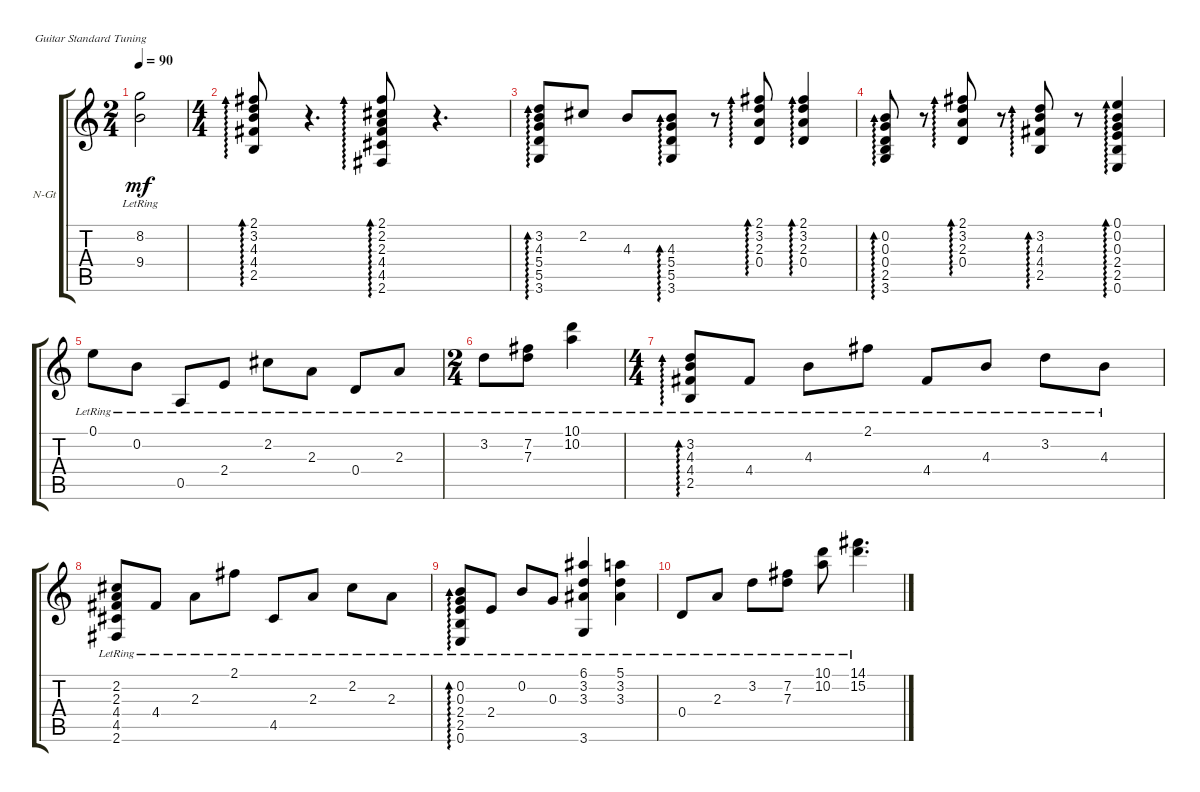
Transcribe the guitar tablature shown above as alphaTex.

\defaultSystemsLayout 4
\bracketExtendMode groupsimilarinstruments
\firstSystemTrackNameOrientation horizontal
\otherSystemsTrackNameOrientation horizontal
\track ("Nylon Guitar" "N-Gt") {instrument acousticguitarnylon}
\staff {score tabs}
\tuning (E4 B3 G3 D3 A2 E2)
\ts (2 4)
\tempo 90
\clef g2
\ks c
(9.4{lr t} 8.2{t}).2{dy mf} |
\ts (4 4)
(2.5 4.4 4.3 3.2 2.1).8{ad 0} r.4{d} (2.6 4.5 4.4 2.3 2.2 2.1).8{ad 0} r.4{d} |
(3.6 5.5 5.4 4.3 3.2).8{ad 0} 2.2.8 4.3.8 (3.6 5.5 5.4 4.3).8{ad 0} r.8 (0.4 2.3 3.2 2.1).8{ad 0} (0.4 2.3 3.2 2.1).4{ad 0} |
(3.6 2.5 0.4 0.3 0.2).8{ad 0} r.8 (0.4 2.3 3.2 2.1).8{ad 0} r.8 (2.5 4.4 4.3 3.2).8{ad 0} r.8 (0.6 2.5 2.4 0.3 0.2 0.1).4{ad 0} |
0.1{lr}.8 0.2{lr}.8 0.5{lr}.8 2.4{lr}.8 2.2{lr}.8 2.3{lr}.8 0.4{lr}.8 2.3{lr}.8 |
\ts (2 4)
3.2{lr}.8 (7.2{lr} 7.3{lr}).8 (10.1{lr} 10.2{lr}).4 |
\ts (4 4)
(2.5{lr} 4.4{lr} 4.3{lr} 3.2{lr}).8{ad 0} 4.4{lr}.8 4.3{lr}.8 2.1{lr}.8 4.4{lr}.8 4.3{lr}.8 3.2{lr}.8 4.3{lr}.8 |
(2.6{lr} 4.5{lr} 4.4{lr} 2.3{lr} 2.2{lr}).8 4.4{lr}.8 2.3{lr}.8 2.1{lr}.8 4.5{lr}.8 2.3{lr}.8 2.2{lr}.8 2.3{lr}.8 |
(0.6{lr} 2.5{lr} 2.4{lr} 0.3{lr} 0.2{lr}).8{ad 0} 2.4{lr}.8 0.2{lr}.8 0.3{lr}.8 (3.6{lr} 3.3{lr} 3.2{lr} 6.1{lr}).4 (3.3{lr} 3.2{lr} 5.1{lr}).4 |
0.4{lr}.8 2.3{lr}.8 3.2{lr}.8 (7.2{lr} 7.3{lr}).8 (10.1{lr} 10.2{lr}).8 (15.2{lr} 14.1{lr}).4{d}
